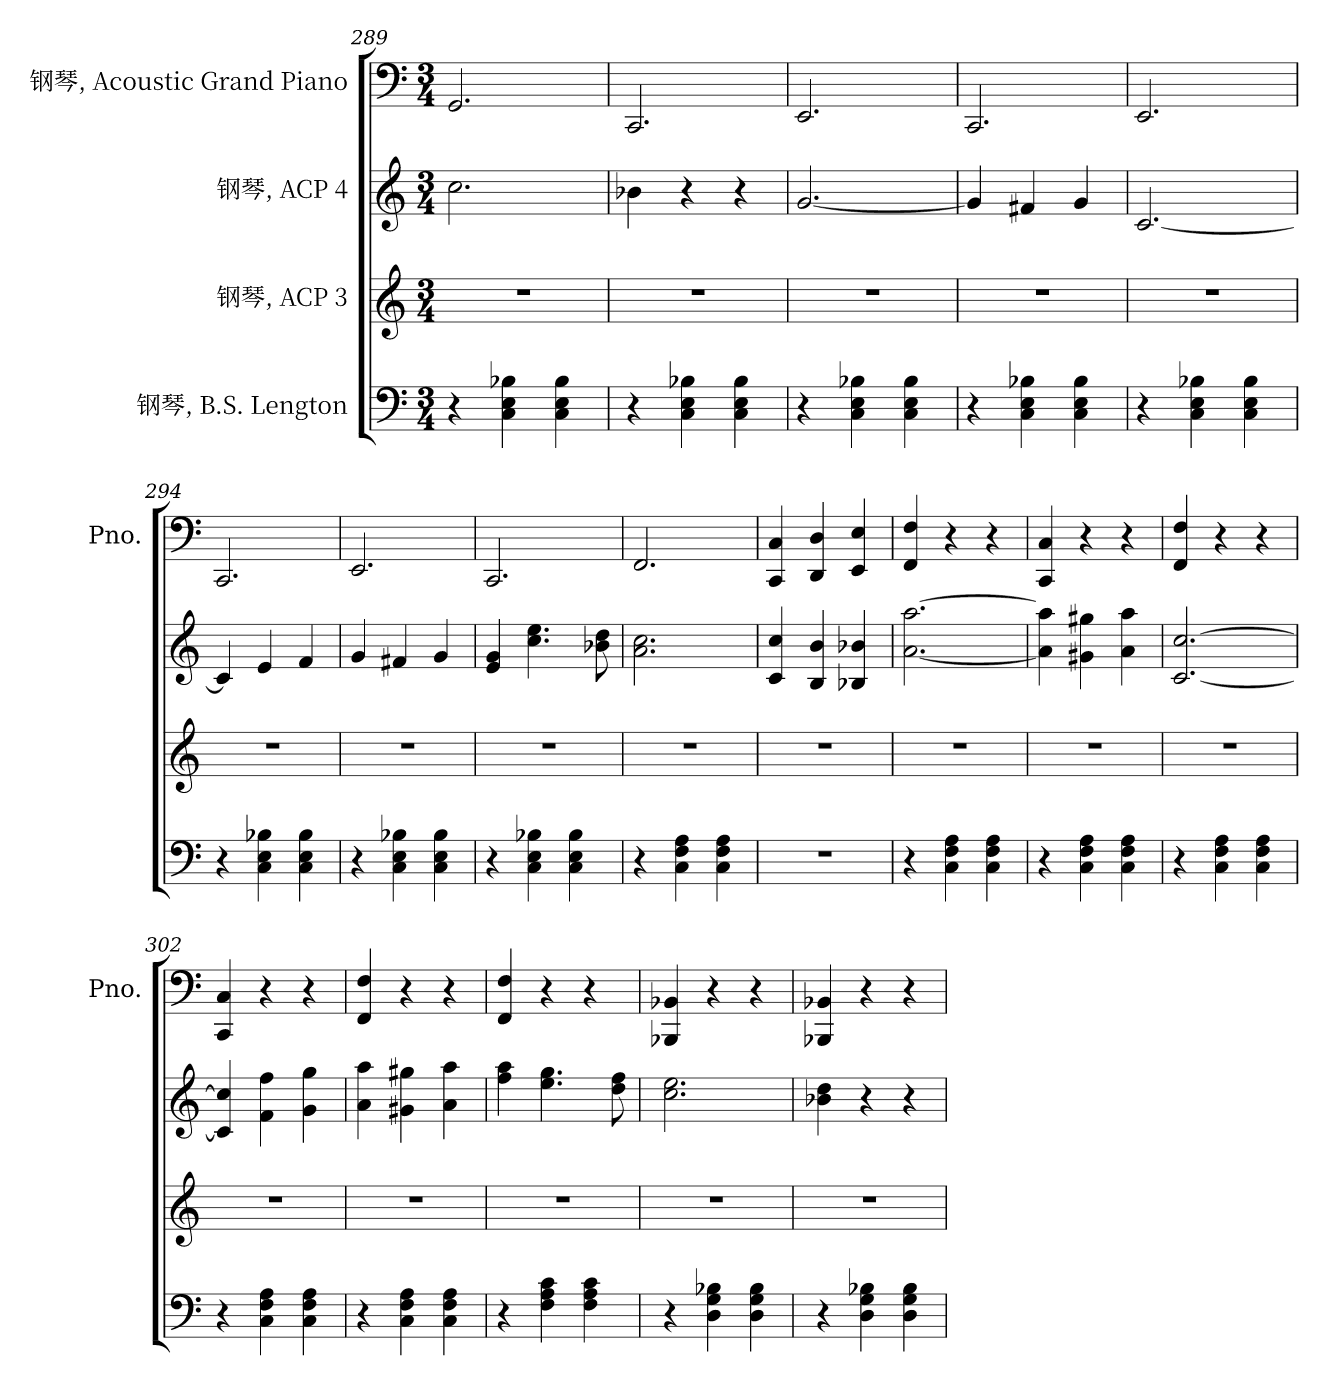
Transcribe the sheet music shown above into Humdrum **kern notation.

**kern	**kern	**kern	**kern
*part4	*part3	*part2	*part1
*staff4	*staff3	*staff2	*staff1
*I"钢琴, B.S. Lengton	*I"钢琴, ACP 3	*I"钢琴, ACP 4	*I"钢琴, Acoustic Grand Piano
*	*	*	*I'Pno.
*clefF4	*clefG2	*clefG2	*clefF4
*k[]	*k[]	*k[]	*k[]
*M3/4	*M3/4	*M3/4	*M3/4
*MM170	*MM170	*MM170	*MM170
=289	=289	=289	=289
4r	2.r	2.cc\	2.GG/
4C\ 4E\ 4B-X\	.	.	.
4C\ 4E\ 4B-\	.	.	.
=290	=290	=290	=290
*	*	*	*MM160
4r	2.r	4b-X\	2.CC/
4C\ 4E\ 4B-X\	.	4r	.
4C\ 4E\ 4B-\	.	4r	.
=291	=291	=291	=291
*	*	*	*MM180
4r	2.r	[2.g/	2.EE/
4C\ 4E\ 4B-X\	.	.	.
4C\ 4E\ 4B-\	.	.	.
!!LO:LB:g=z
=292	=292	=292	=292
4r	2.r	4g/]	2.CC/
4C\ 4E\ 4B-X\	.	4f#X/	.
4C\ 4E\ 4B-\	.	4g/	.
=293	=293	=293	=293
4r	2.r	[2.c/	2.EE/
4C\ 4E\ 4B-X\	.	.	.
4C\ 4E\ 4B-\	.	.	.
=294	=294	=294	=294
4r	2.r	4c/]	2.CC/
4C\ 4E\ 4B-X\	.	4e/	.
4C\ 4E\ 4B-\	.	4f/	.
=295	=295	=295	=295
4r	2.r	4g/	2.EE/
4C\ 4E\ 4B-X\	.	4f#X/	.
4C\ 4E\ 4B-\	.	4g/	.
=296	=296	=296	=296
4r	2.r	4e/ 4g/	2.CC/
4C\ 4E\ 4B-X\	.	4.cc\ 4.ee\	.
4C\ 4E\ 4B-\	.	.	.
.	.	8b-X\ 8dd\	.
=297	=297	=297	=297
4r	2.r	2.a\ 2.cc\	2.FF/
4C\ 4F\ 4A\	.	.	.
4C\ 4F\ 4A\	.	.	.
=298	=298	=298	=298
2.r	2.r	4c/ 4cc/	4CC/ 4C/
.	.	4B/ 4b/	4DD/ 4D/
.	.	4B-X/ 4b-X/	4EE/ 4E/
=299	=299	=299	=299
4r	2.r	[2.a\ [2.aa\	4FF/ 4F/
4C\ 4F\ 4A\	.	.	4r
4C\ 4F\ 4A\	.	.	4r
=300	=300	=300	=300
4r	2.r	4a\] 4aa\]	4CC/ 4C/
4C\ 4F\ 4A\	.	4g#X\ 4gg#X\	4r
4C\ 4F\ 4A\	.	4a\ 4aa\	4r
!!LO:PB:g=z
=301	=301	=301	=301
4r	2.r	[2.c/ [2.cc/	4FF/ 4F/
4C\ 4F\ 4A\	.	.	4r
4C\ 4F\ 4A\	.	.	4r
=302	=302	=302	=302
4r	2.r	4c/] 4cc/]	4CC/ 4C/
4C\ 4F\ 4A\	.	4f\ 4ff\	4r
4C\ 4F\ 4A\	.	4g\ 4gg\	4r
=303	=303	=303	=303
4r	2.r	4a\ 4aa\	4FF/ 4F/
4C\ 4F\ 4A\	.	4g#X\ 4gg#X\	4r
4C\ 4F\ 4A\	.	4a\ 4aa\	4r
=304	=304	=304	=304
4r	2.r	4ff\ 4aa\	4FF/ 4F/
4F\ 4A\ 4c\	.	4.ee\ 4.gg\	4r
4F\ 4A\ 4c\	.	.	4r
.	.	8dd\ 8ff\	.
=305	=305	=305	=305
4r	2.r	2.cc\ 2.ee\	4BBB-X/ 4BB-X/
4D\ 4G\ 4B-X\	.	.	4r
4D\ 4G\ 4B-\	.	.	4r
=306	=306	=306	=306
4r	2.r	4b-X\ 4dd\	4BBB-X/ 4BB-X/
4D\ 4G\ 4B-X\	.	4r	4r
4D\ 4G\ 4B-\	.	4r	4r
=	=	=	=
*-	*-	*-	*-
